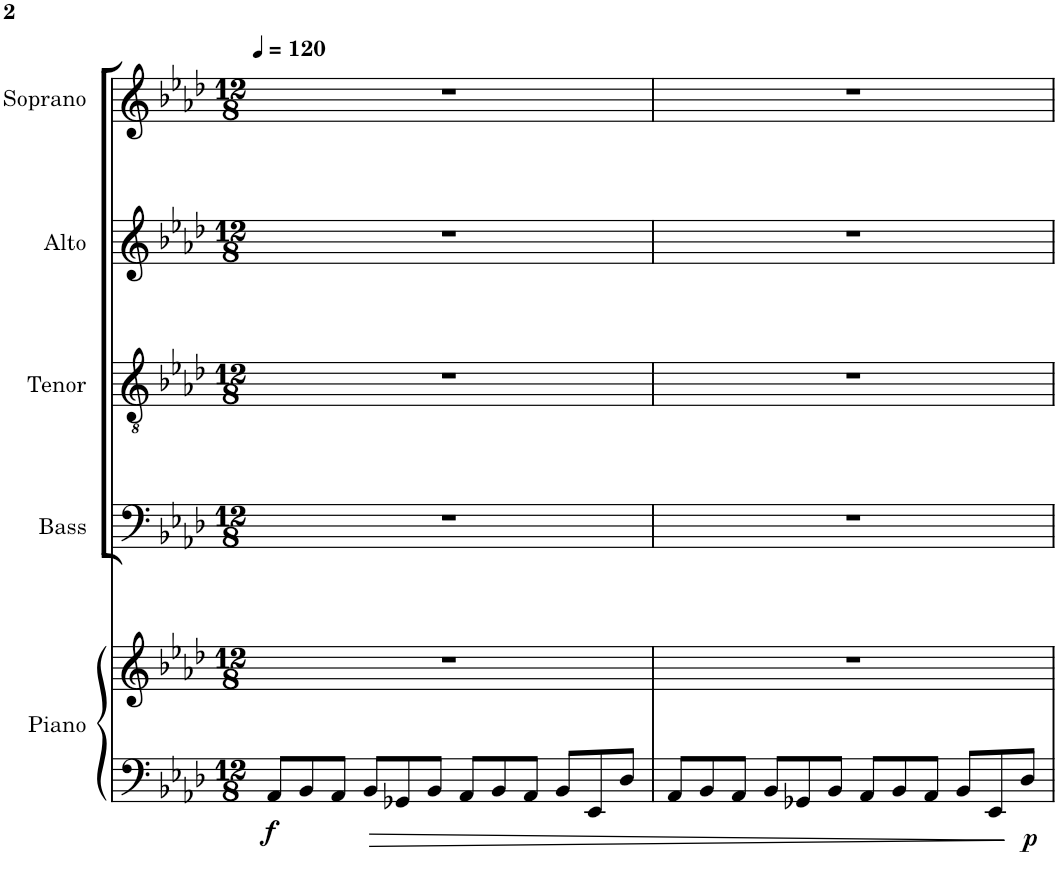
**kern	**kern	**dynam	**kern	**kern	**kern	**kern
*part5	*part5	*part5	*part4	*part3	*part2	*part1
*staff6	*staff5	*staff5/6	*staff4	*staff3	*staff2	*staff1
*I"Piano	*	*	*I"Bass	*I"Tenor	*I"Alto	*I"Soprano
*I'Pno.	*	*	*I'Bas.	*I'Ten.	*I'Alt.	*I'Sop.
*clefF4	*clefG2	*	*clefF4	*clefGv2	*clefG2	*clefG2
*k[b-e-a-d-]	*k[b-e-a-d-]	*	*k[b-e-a-d-]	*k[b-e-a-d-]	*k[b-e-a-d-]	*k[b-e-a-d-]
*A-:	*A-:	*	*A-:	*A-:	*A-:	*A-:
*M12/8	*M12/8	*	*M12/8	*M12/8	*M12/8	*M12/8
*MM120	*MM120	*	*MM120	*MM120	*MM120	*MM120
=1	=1	=1	=1	=1	=1	=1
!	!	!LO:DY:b=2	!	!	!	!
8AA-/L	1.r	f	1.r	1.r	1.r	1.r
8BB-/	.	.	.	.	.	.
8AA-/J	.	.	.	.	.	.
8BB-/L	.	.	.	.	.	.
8GG-X/	.	.	.	.	.	.
8BB-/J	.	.	.	.	.	.
8AA-/L	.	.	.	.	.	.
8BB-/	.	.	.	.	.	.
8AA-/J	.	.	.	.	.	.
8BB-/L	.	.	.	.	.	.
8EE-/	.	.	.	.	.	.
8D-/J	.	.	.	.	.	.
=2	=2	=2	=2	=2	=2	=2
8AA-/L	1.r	.	1.r	1.r	1.r	1.r
8BB-/	.	.	.	.	.	.
8AA-/J	.	.	.	.	.	.
8BB-/L	.	.	.	.	.	.
8GG-X/	.	.	.	.	.	.
8BB-/J	.	.	.	.	.	.
8AA-/L	.	.	.	.	.	.
8BB-/	.	.	.	.	.	.
8AA-/J	.	.	.	.	.	.
8BB-/L	.	.	.	.	.	.
8EE-/	.	.	.	.	.	.
!	!	!LO:DY:b=2	!	!	!	!
8D-/J	.	p	.	.	.	.
=	=	=	=	=	=	=
*-	*-	*-	*-	*-	*-	*-
